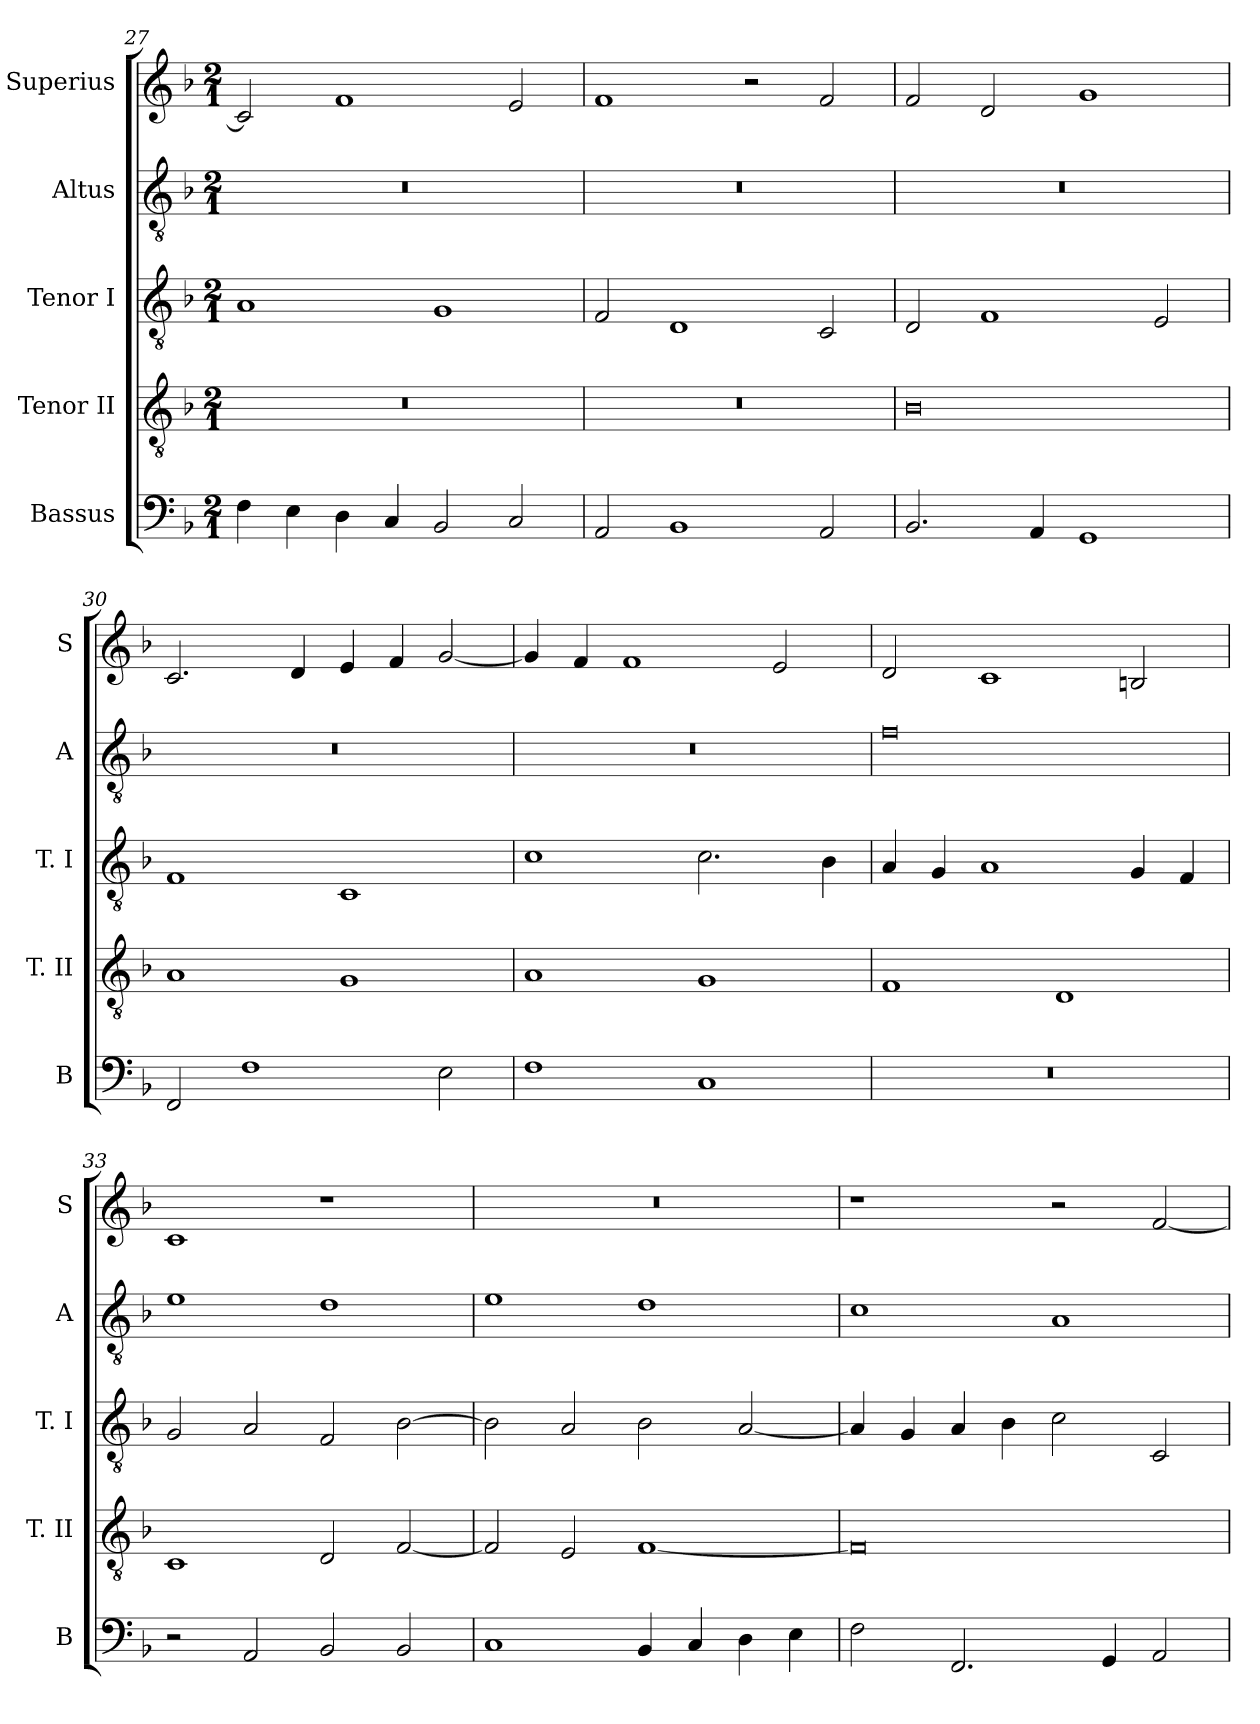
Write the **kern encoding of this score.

**kern	**kern	**kern	**kern	**kern
*part5	*part4	*part3	*part2	*part1
*staff5	*staff4	*staff3	*staff2	*staff1
*I"Bassus	*I"Tenor II	*I"Tenor I	*I"Altus	*I"Superius
*I'B	*I'T. II	*I'T. I	*I'A	*I'S
*clefF4	*clefGv2	*clefGv2	*clefGv2	*clefG2
*k[b-]	*k[b-]	*k[b-]	*k[b-]	*k[b-]
*F:	*F:	*F:	*F:	*F:
*M2/1	*M2/1	*M2/1	*M2/1	*M2/1
=27	=27	=27	=27	=27
4F	0r	1A	0r	2c]
4E	.	.	.	.
4D	.	.	.	1f
4C	.	.	.	.
2BB-	.	1G	.	.
2C	.	.	.	2e
=28	=28	=28	=28	=28
2AA	0r	2F	0r	1f
1BB-	.	1D	.	.
.	.	.	.	2r
2AA	.	2C	.	2f
=29	=29	=29	=29	=29
2.BB-	0B-	2D	0r	2f
.	.	1F	.	2d
4AA	.	.	.	.
1GG	.	.	.	1g
.	.	2E	.	.
=30	=30	=30	=30	=30
2FF	1A	1F	0r	2.c
1F	.	.	.	.
.	.	.	.	4d
.	1G	1C	.	4e
.	.	.	.	4f
2E	.	.	.	[2g
=31	=31	=31	=31	=31
1F	1A	1c	0r	4g]
.	.	.	.	4f
.	.	.	.	1f
1C	1G	2.c	.	.
.	.	.	.	2e
.	.	4B-	.	.
=32	=32	=32	=32	=32
0r	1F	4A	0f	2d
.	.	4G	.	.
.	.	1A	.	1c
.	1D	.	.	.
.	.	4G	.	2Bn
.	.	4F	.	.
=33	=33	=33	=33	=33
2r	1C	2G	1e	1c
2AA	.	2A	.	.
2BB-	2D	2F	1d	1r
2BB-	[2F	[2B-	.	.
=34	=34	=34	=34	=34
1C	2F]	2B-]	1e	0r
.	2E	2A	.	.
4BB-	[1F	2B-	1d	.
4C	.	.	.	.
4D	.	[2A	.	.
4E	.	.	.	.
=35	=35	=35	=35	=35
2F	0F]	4A]	1c	1r
.	.	4G	.	.
2.FF	.	4A	.	.
.	.	4B-	.	.
.	.	2c	1A	2r
4GG	.	.	.	.
2AA	.	2C	.	[2f
=	=	=	=	=
*-	*-	*-	*-	*-
